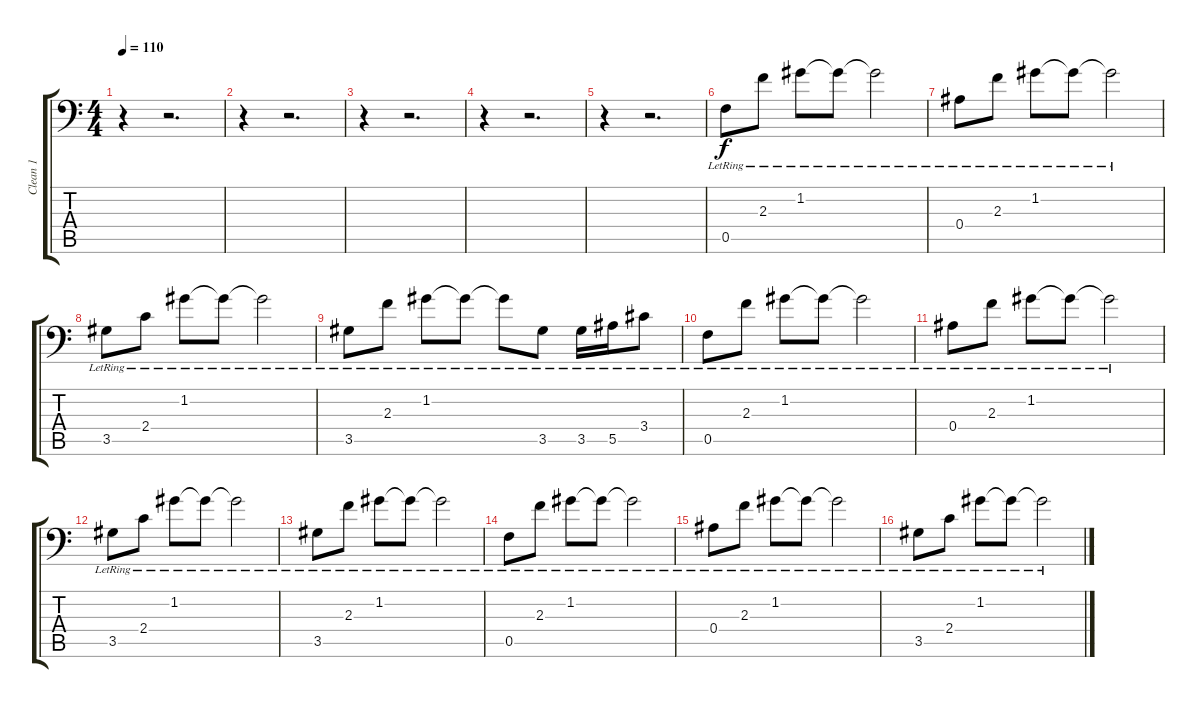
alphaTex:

\track ("Clean 1" "Clean 1") {instrument electricguitarclean}
\staff {score tabs}
\tuning (C4 G3 Eb3 Bb2 F2 Bb1) {hide}
\ts (4 4)
\tempo 110
\clef f4
\ks c
r.4{dy f} r.2{d} |
r.4 r.2{d} |
r.4 r.2{d} |
r.4 r.2{d} |
r.4 r.2{d} |
0.5{lr}.8 2.3{lr}.8 1.2{lr}.8 1.2{lr t}.8 1.2{lr t}.2 |
0.4{lr}.8 2.3{lr}.8 1.2{lr}.8 1.2{lr t}.8 1.2{lr t}.2 |
3.5{lr}.8 2.4{lr}.8 1.2{lr}.8 1.2{lr t}.8 1.2{lr t}.2 |
3.5{lr}.8 2.3{lr}.8 1.2{lr}.8 1.2{lr t}.8 1.2{lr t}.8 3.5{lr}.8 3.5{lr}.16 5.5{lr}.16 3.4{lr}.8 |
0.5{lr}.8 2.3{lr}.8 1.2{lr}.8 1.2{lr t}.8 1.2{lr t}.2 |
0.4{lr}.8 2.3{lr}.8 1.2{lr}.8 1.2{lr t}.8 1.2{lr t}.2 |
3.5{lr}.8 2.4{lr}.8 1.2{lr}.8 1.2{lr t}.8 1.2{lr t}.2 |
3.5{lr}.8 2.3{lr}.8 1.2{lr}.8 1.2{lr t}.8 1.2{lr t}.2 |
0.5{lr}.8 2.3{lr}.8 1.2{lr}.8 1.2{lr t}.8 1.2{lr t}.2 |
0.4{lr}.8 2.3{lr}.8 1.2{lr}.8 1.2{lr t}.8 1.2{lr t}.2 |
3.5{lr}.8 2.4{lr}.8 1.2{lr}.8 1.2{lr t}.8 1.2{lr t}.2
